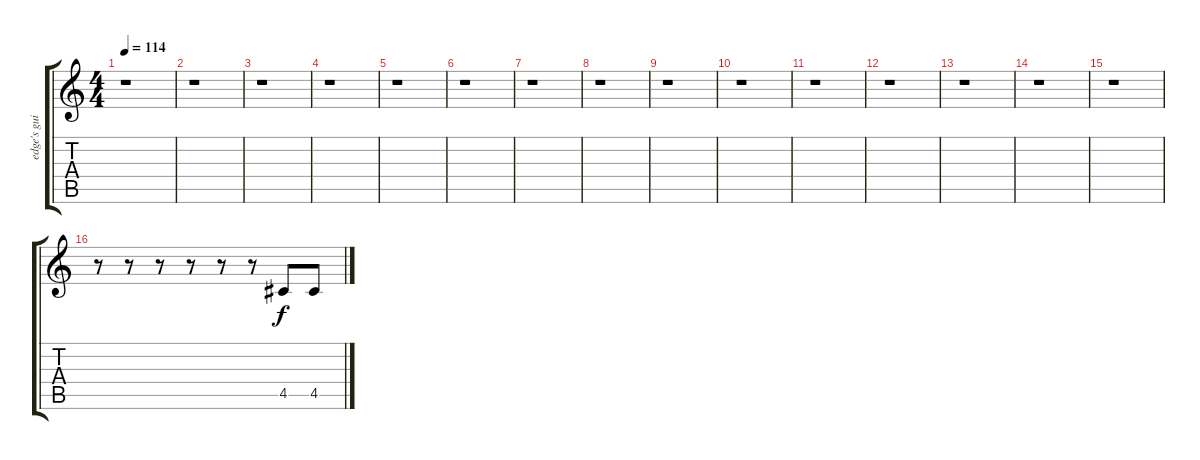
\track ("edge's guitar lead dist with limter" "edge's gui") {instrument overdrivenguitar}
\staff {score tabs}
\tuning (E4 B3 G3 D3 A2 E2) {hide}
\ts (4 4)
\tempo 114
\clef g2
\ks c
r.1{dy f} |
r.1 |
r.1 |
r.1 |
r.1 |
r.1 |
r.1 |
r.1 |
r.1 |
r.1 |
r.1 |
r.1 |
r.1 |
r.1 |
r.1 |
r.8{volume 6 instrument gunshot} r.8 r.8 r.8 r.8 r.8 4.5.8 4.5.8
